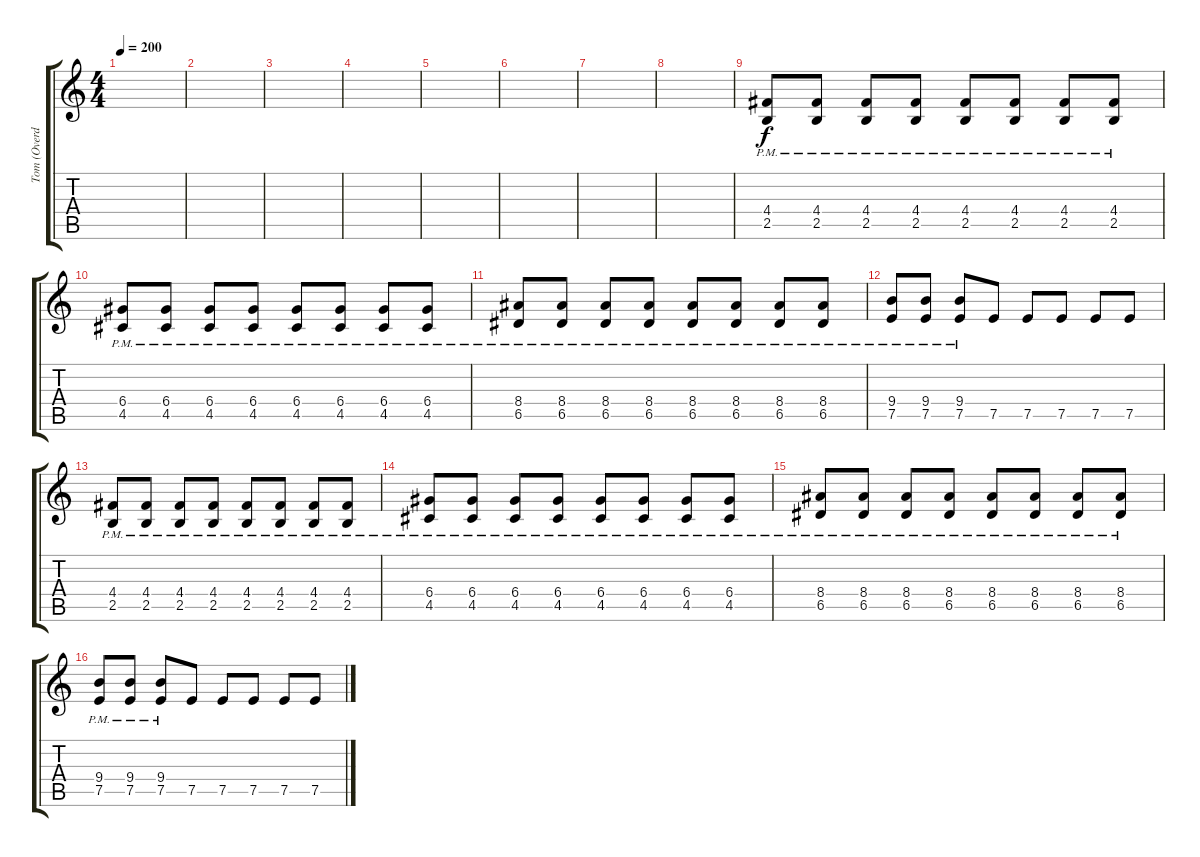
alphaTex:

\track ("Tom (Overdrive)" "Tom (Overd") {instrument overdrivenguitar}
\staff {score tabs}
\tuning (E4 B3 G3 D3 A2 E2) {hide}
\ts (4 4)
\tempo 200
\clef g2
\ks c
|
|
|
|
|
|
|
|
(4.4{pm} 2.5{pm}).8 (4.4{pm} 2.5{pm}).8 (4.4{pm} 2.5{pm}).8 (4.4{pm} 2.5{pm}).8 (4.4{pm} 2.5{pm}).8 (4.4{pm} 2.5{pm}).8 (4.4{pm} 2.5{pm}).8 (4.4{pm} 2.5{pm}).8 |
(6.4{pm} 4.5{pm}).8 (6.4{pm} 4.5{pm}).8 (6.4{pm} 4.5{pm}).8 (6.4{pm} 4.5{pm}).8 (6.4{pm} 4.5{pm}).8 (6.4{pm} 4.5{pm}).8 (6.4{pm} 4.5{pm}).8 (6.4{pm} 4.5{pm}).8 |
(8.4{pm} 6.5{pm}).8 (8.4{pm} 6.5{pm}).8 (8.4{pm} 6.5{pm}).8 (8.4{pm} 6.5{pm}).8 (8.4{pm} 6.5{pm}).8 (8.4{pm} 6.5{pm}).8 (8.4{pm} 6.5{pm}).8 (8.4{pm} 6.5{pm}).8 |
(9.4{pm} 7.5{pm}).8 (9.4{pm} 7.5{pm}).8 (9.4{pm} 7.5{pm}).8 7.5.8 7.5.8 7.5.8 7.5.8 7.5.8 |
(4.4{pm} 2.5{pm}).8 (4.4{pm} 2.5{pm}).8 (4.4{pm} 2.5{pm}).8 (4.4{pm} 2.5{pm}).8 (4.4{pm} 2.5{pm}).8 (4.4{pm} 2.5{pm}).8 (4.4{pm} 2.5{pm}).8 (4.4{pm} 2.5{pm}).8 |
(6.4{pm} 4.5{pm}).8 (6.4{pm} 4.5{pm}).8 (6.4{pm} 4.5{pm}).8 (6.4{pm} 4.5{pm}).8 (6.4{pm} 4.5{pm}).8 (6.4{pm} 4.5{pm}).8 (6.4{pm} 4.5{pm}).8 (6.4{pm} 4.5{pm}).8 |
(8.4{pm} 6.5{pm}).8 (8.4{pm} 6.5{pm}).8 (8.4{pm} 6.5{pm}).8 (8.4{pm} 6.5{pm}).8 (8.4{pm} 6.5{pm}).8 (8.4{pm} 6.5{pm}).8 (8.4{pm} 6.5{pm}).8 (8.4{pm} 6.5{pm}).8 |
(9.4{pm} 7.5{pm}).8 (9.4{pm} 7.5{pm}).8 (9.4{pm} 7.5{pm}).8 7.5.8 7.5.8 7.5.8 7.5.8 7.5.8
